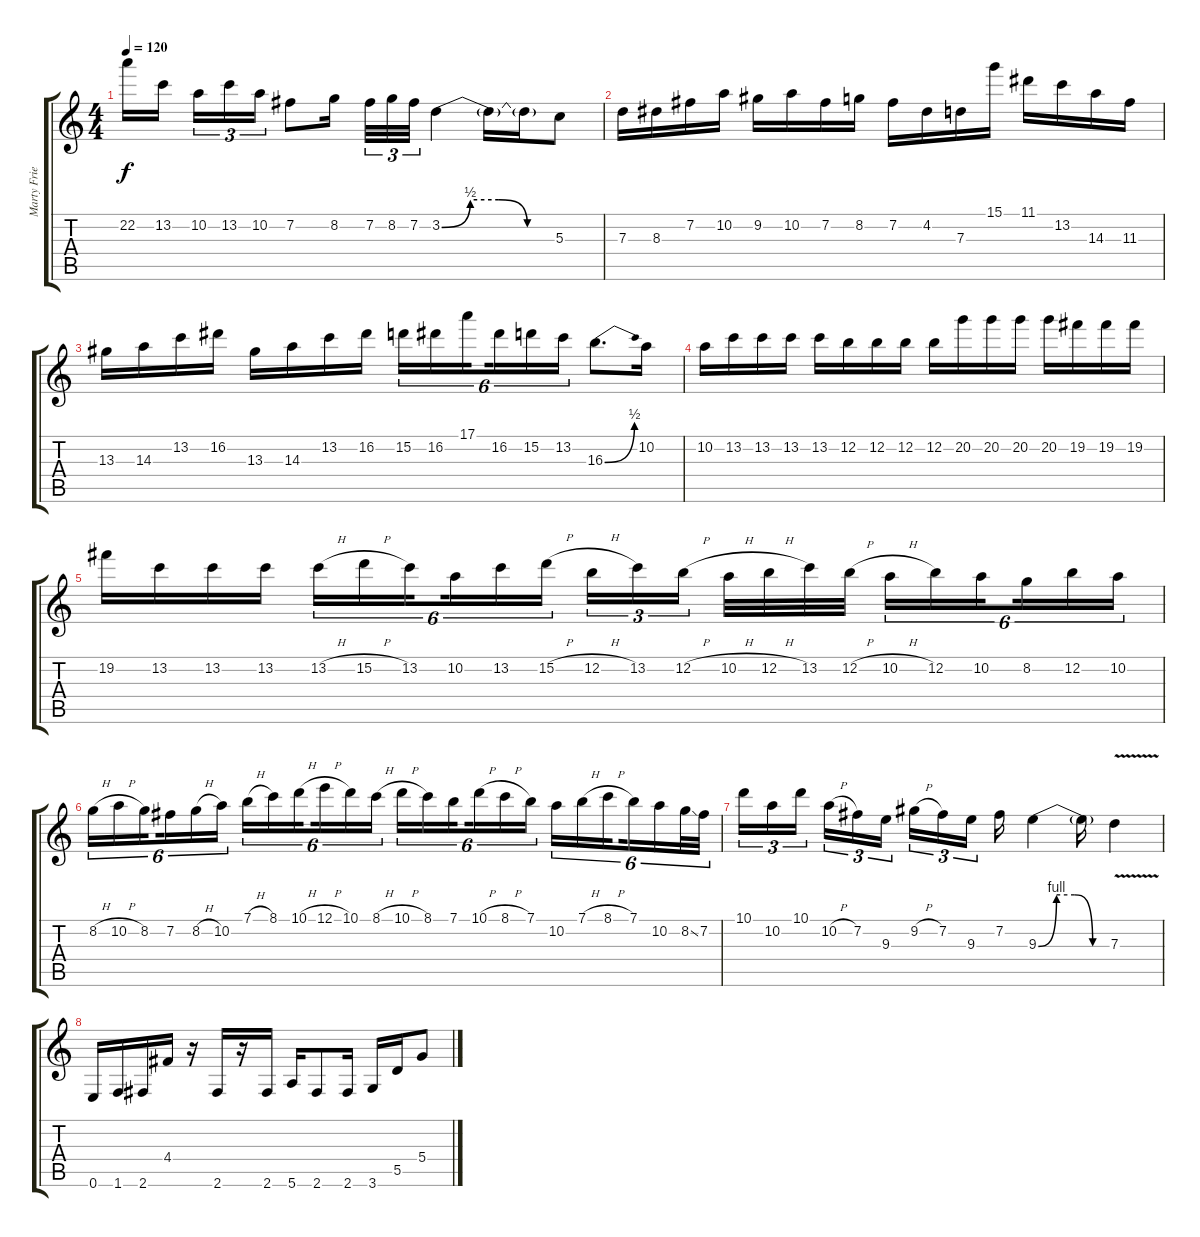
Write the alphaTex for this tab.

\track ("Marty Friedman" "Marty Frie") {instrument distortionguitar}
\staff {score tabs}
\tuning (E4 B3 G3 D3 A2 E2) {hide}
\ts (4 4)
\tempo 120
\clef g2
\ks c
22.2.16{dy f} 13.2.16{beam splitsecondary} 10.2.16{tu (3 2)} 13.2.16{tu (3 2)} 10.2.16{tu (3 2)} 7.2.8 8.2.16{beam splitsecondary} 7.2.32{tu (3 2)} 8.2.32{tu (3 2)} 7.2.32{tu (3 2)} 3.2{be (custom 0 0 15 2 30 2 45 0 60 0)}.4 3.2{t}.16 3.2{t}.16 5.3.8 |
7.3.16 8.3.16 7.2.16 10.2.16 9.2.16 10.2.16 7.2.16 8.2.16 7.2.16 4.2.16 7.3.16 15.1.16 11.1.16 13.2.16 14.3.16 11.3.16 |
13.3.16 14.3.16 13.2.16 16.2.16 13.3.16 14.3.16 13.2.16 16.2.16 15.2.16{tu (6 4)} 16.2.16{tu (6 4)} 17.1.16{tu (6 4) beam splitsecondary} 16.2.16{tu (6 4)} 15.2.16{tu (6 4)} 13.2.16{tu (6 4)} 16.3{be (bend 0 0 60 2)}.8{d} 10.2.16 |
10.2.16 13.2.16 13.2.16 13.2.16 13.2.16 12.2.16 12.2.16 12.2.16 12.2.16 20.2.16 20.2.16 20.2.16 20.2.16 19.2.16 19.2.16 19.2.16 |
19.2.16 13.2.16 13.2.16 13.2.16 13.2{h}.16{tu (6 4)} 15.2{h}.16{tu (6 4)} 13.2.16{tu (6 4) beam splitsecondary} 10.2.16{tu (6 4)} 13.2.16{tu (6 4)} 15.2{h}.16{tu (6 4)} 12.2{h}.16{tu (3 2)} 13.2.16{tu (3 2)} 12.2{h}.16{tu (3 2) beam splitsecondary} 10.2{h}.32 12.2{h}.32 13.2.32 12.2{h}.32 10.2{h}.16{tu (6 4)} 12.2.16{tu (6 4)} 10.2.16{tu (6 4) beam splitsecondary} 8.2.16{tu (6 4)} 12.2.16{tu (6 4)} 10.2.16{tu (6 4)} |
8.2{h}.16{tu (6 4)} 10.2{h}.16{tu (6 4)} 8.2.16{tu (6 4) beam splitsecondary} 7.2.16{tu (6 4)} 8.2{h}.16{tu (6 4)} 10.2.16{tu (6 4)} 7.1{h}.16{tu (6 4)} 8.1.16{tu (6 4)} 10.1{h}.16{tu (6 4) beam splitsecondary} 12.1{h}.16{tu (6 4)} 10.1.16{tu (6 4)} 8.1{h}.16{tu (6 4)} 10.1{h}.16{tu (6 4)} 8.1.16{tu (6 4)} 7.1.16{tu (6 4) beam splitsecondary} 10.1{h}.16{tu (6 4)} 8.1{h}.16{tu (6 4)} 7.1.16{tu (6 4)} 10.2.16{tu (6 4)} 7.1{h}.16{tu (6 4)} 8.1{h}.16{tu (6 4) beam splitsecondary} 7.1.16{tu (6 4)} 10.2.16{tu (6 4)} 8.2{ss}.32{tu (6 4)} 7.2.32{tu (6 4)} |
10.1.16{tu (3 2)} 10.2.16{tu (3 2)} 10.1.16{tu (3 2) beam splitsecondary} 10.2{h}.16{tu (3 2)} 7.2.16{tu (3 2)} 9.3.16{tu (3 2)} 9.2{h}.16{tu (3 2)} 7.2.16{tu (3 2)} 9.3.16{tu (3 2) beam splitsecondary} 7.2.16 9.3{be (custom 0 0 15 4 30 4 45 0 60 0)}.4 9.3{t}.16 7.3{v}.4 |
0.6.16 1.6.16 2.6.16 4.4.16 r.16 2.6.16 r.16 2.6.16 5.6.16 2.6.8 2.6.16 3.6.16 5.5.16 5.4.8
